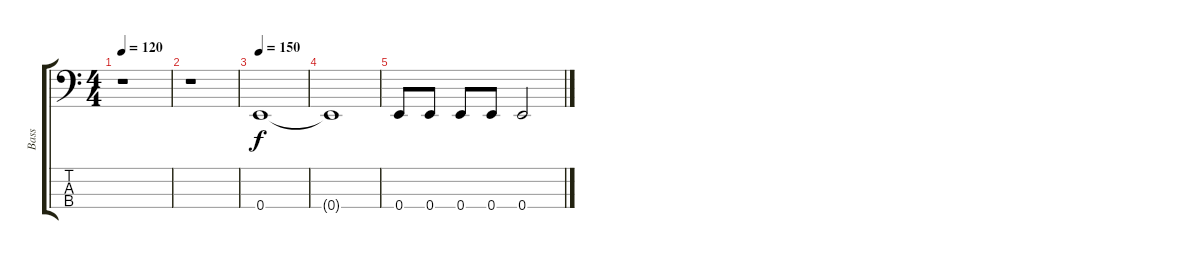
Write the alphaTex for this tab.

\track ("Bass" "Bass") {instrument slapbass2}
\staff {score tabs}
\tuning (G2 D2 A1 E1) {hide}
\ts (4 4)
\tempo 120
\clef f4
\ks c
r.1{dy f} |
r.1 |
\tempo 150
0.4.1 |
0.4{t}.1 |
0.4.8 0.4.8 0.4.8 0.4.8 0.4.2
